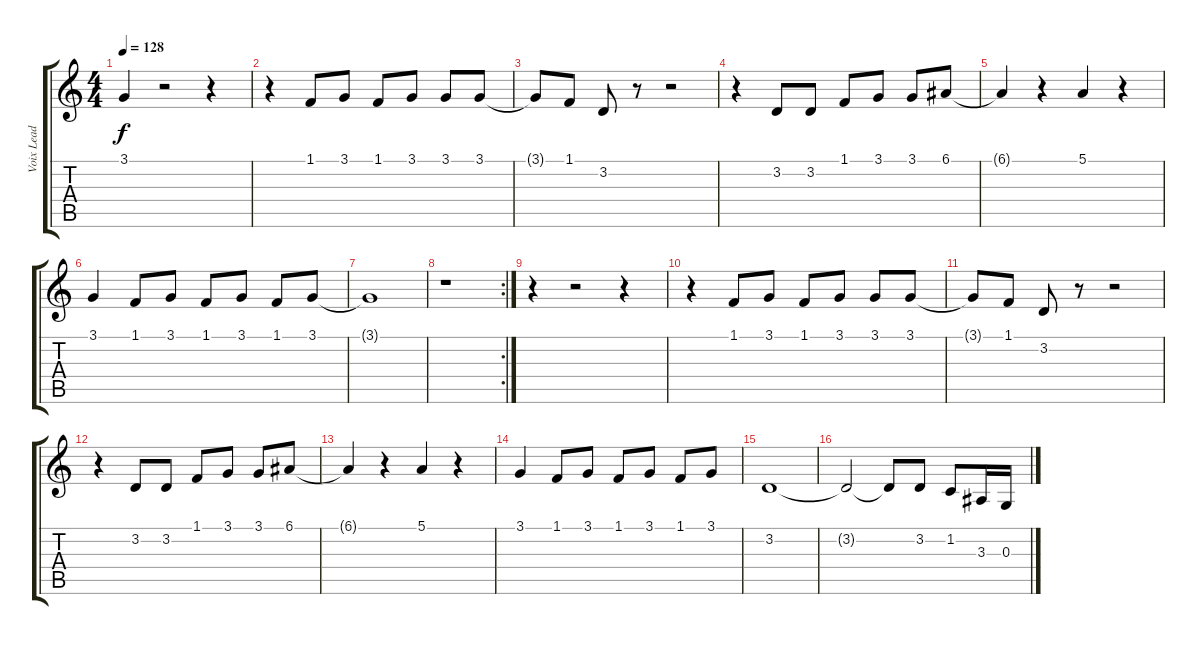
\track ("Voix Lead" "Voix Lead") {instrument altosax}
\staff {score tabs}
\tuning (E4 B3 G3 D3 A2 E2) {hide}
\ts (4 4)
\tempo 128
\clef g2
\ks c
3.1{t}.4{dy f} r.2 r.4 |
r.4 1.1.8 3.1.8 1.1.8 3.1.8 3.1.8 3.1.8 |
3.1{t}.8 1.1.8 3.2.8 r.8 r.2 |
r.4 3.2.8 3.2.8 1.1.8 3.1.8 3.1.8 6.1.8 |
6.1{t}.4 r.4 5.1.4 r.4 |
3.1.4 1.1.8 3.1.8 1.1.8 3.1.8 1.1.8 3.1.8 |
3.1{t}.1 |
\rc 2
r.1 |
r.4 r.2 r.4 |
r.4 1.1.8 3.1.8 1.1.8 3.1.8 3.1.8 3.1.8 |
3.1{t}.8 1.1.8 3.2.8 r.8 r.2 |
r.4 3.2.8 3.2.8 1.1.8 3.1.8 3.1.8 6.1.8 |
6.1{t}.4 r.4 5.1.4 r.4 |
3.1.4 1.1.8 3.1.8 1.1.8 3.1.8 1.1.8 3.1.8 |
3.2.1 |
3.2{t}.2 3.2{t}.8 3.2.8 1.2.8 3.3.16 0.3.16
